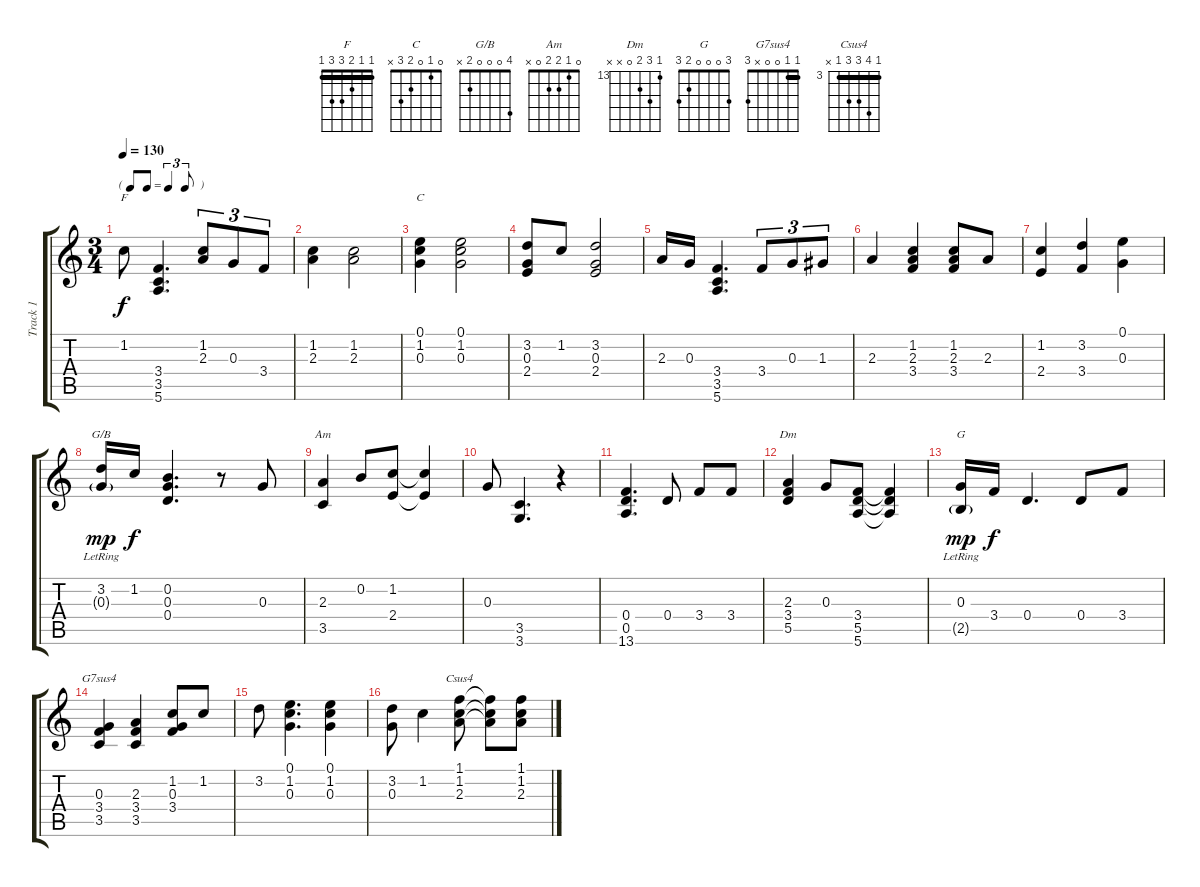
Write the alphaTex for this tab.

\track ("Track 1" "Track 1") {instrument acousticguitarsteel}
\staff {score tabs}
\tuning (E4 B3 G3 D3 A2 E2) {hide}
\chord ("F" 1 1 2 3 3 1) {barre 1}
\chord ("C" 0 1 0 2 3 x)
\chord ("G/B" 4 0 0 0 2 x)
\chord ("Am" 0 1 2 2 0 x)
\chord ("Dm" 13 15 14 0 x x) {firstfret 13}
\chord ("G" 3 0 0 0 2 3)
\chord ("G7sus4" 1 1 0 0 x 3) {barre 1}
\chord ("Csus4" 3 6 5 5 3 x) {firstfret 3 barre 3}
\ts (3 4)
\tf triplet8th
\tempo 130
\clef g2
\ks c
1.2.8{ch "F" dy f} (3.4 3.5 5.6).4{d} (1.2 2.3).8{tu (3 2)} 0.3.8{tu (3 2)} 3.4.8{tu (3 2)} |
(1.2 2.3).4 (1.2 2.3).2 |
(0.1 1.2 0.3).4{ch "C"} (0.1 1.2 0.3).2 |
(3.2 0.3 2.4).8 1.2.8 (3.2 0.3 2.4).2 |
2.3.16{beam Up} 0.3.16{beam Up} (3.4 3.5 5.6).4{d} 3.4.8{tu (3 2)} 0.3.8{tu (3 2)} 1.3.8{tu (3 2)} |
2.3.4 (1.2 2.3 3.4).4 (1.2 2.3 3.4).8 2.3.8 |
(1.2 2.4).4 (3.2 3.4).4{beam Up} (0.1 0.3).4 |
(3.2 0.3{g lr}).16{ch "G/B" dy mp beam Up} 1.2.16{dy f beam Up} (0.2 0.3 0.4).4{d} r.8 0.3.8 |
(2.3 3.5).4{ch "Am"} 0.2.8 (1.2 2.4).8 (1.2{t} 2.4{t}).4 |
0.3.8 (3.5 3.6).4{d} r.4 |
(0.4 0.5 13.6).4{d} 0.4.8 3.4.8 3.4.8 |
(2.3 3.4 5.5).4{ch "Dm"} 0.3.8 (3.4 5.5 5.6).8 (3.4{t} 5.5{t} 5.6{t}).4 |
(0.3 2.5{g lr}).16{ch "G" dy mp} 3.4.16{dy f} 0.4.4{d} 0.4.8 3.4.8 |
(0.3 3.4 3.5).4{ch "G7sus4"} (2.3 3.4 3.5).4 (1.2 0.3 3.4).8 1.2.8 |
3.2.8 (0.1 1.2 0.3).4{d} (0.1 1.2 0.3).4 |
(3.2 0.3).8 1.2.4 (1.1 1.2 2.3).8{ch "Csus4"} (1.1{t} 1.2{t} 2.3{t}).8 (1.1 1.2 2.3).8
